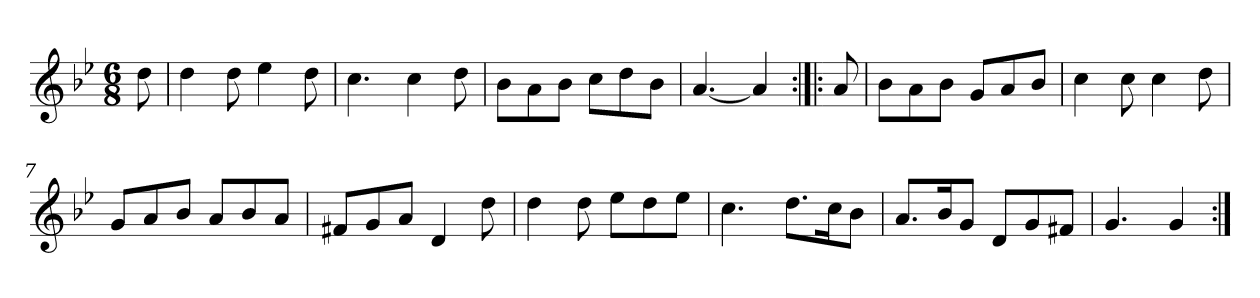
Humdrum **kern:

**kern
*part1
*staff1
*clefG2
*k[b-e-]
*g:
*M6/8
*MM120
=
8dd
=1
4dd
8dd
4ee-
8dd
=2
4.cc
4cc
8dd
=3
8b-\L
8a\
8b-\J
8cc\L
8dd\
8b-\J
=4
[4.a
4a]
=:|!|:
8a
=5
8b-\L
8a\
8b-\J
8g/L
8a/
8b-/J
=6
4cc
8cc
4cc
8dd
=7
8g/L
8a/
8b-/J
8a/L
8b-/
8a/J
=8
8f#X/L
8g/
8a/J
4d
8dd
=9
4dd
8dd
8ee-\L
8dd\
8ee-\J
=10
4.cc
8.dd\L
16cc\K
8b-\J
=11
8.a/L
16b-/K
8g/J
8d/L
8g/
8f#X/J
=12
4.g
4g
=:|!
*-
